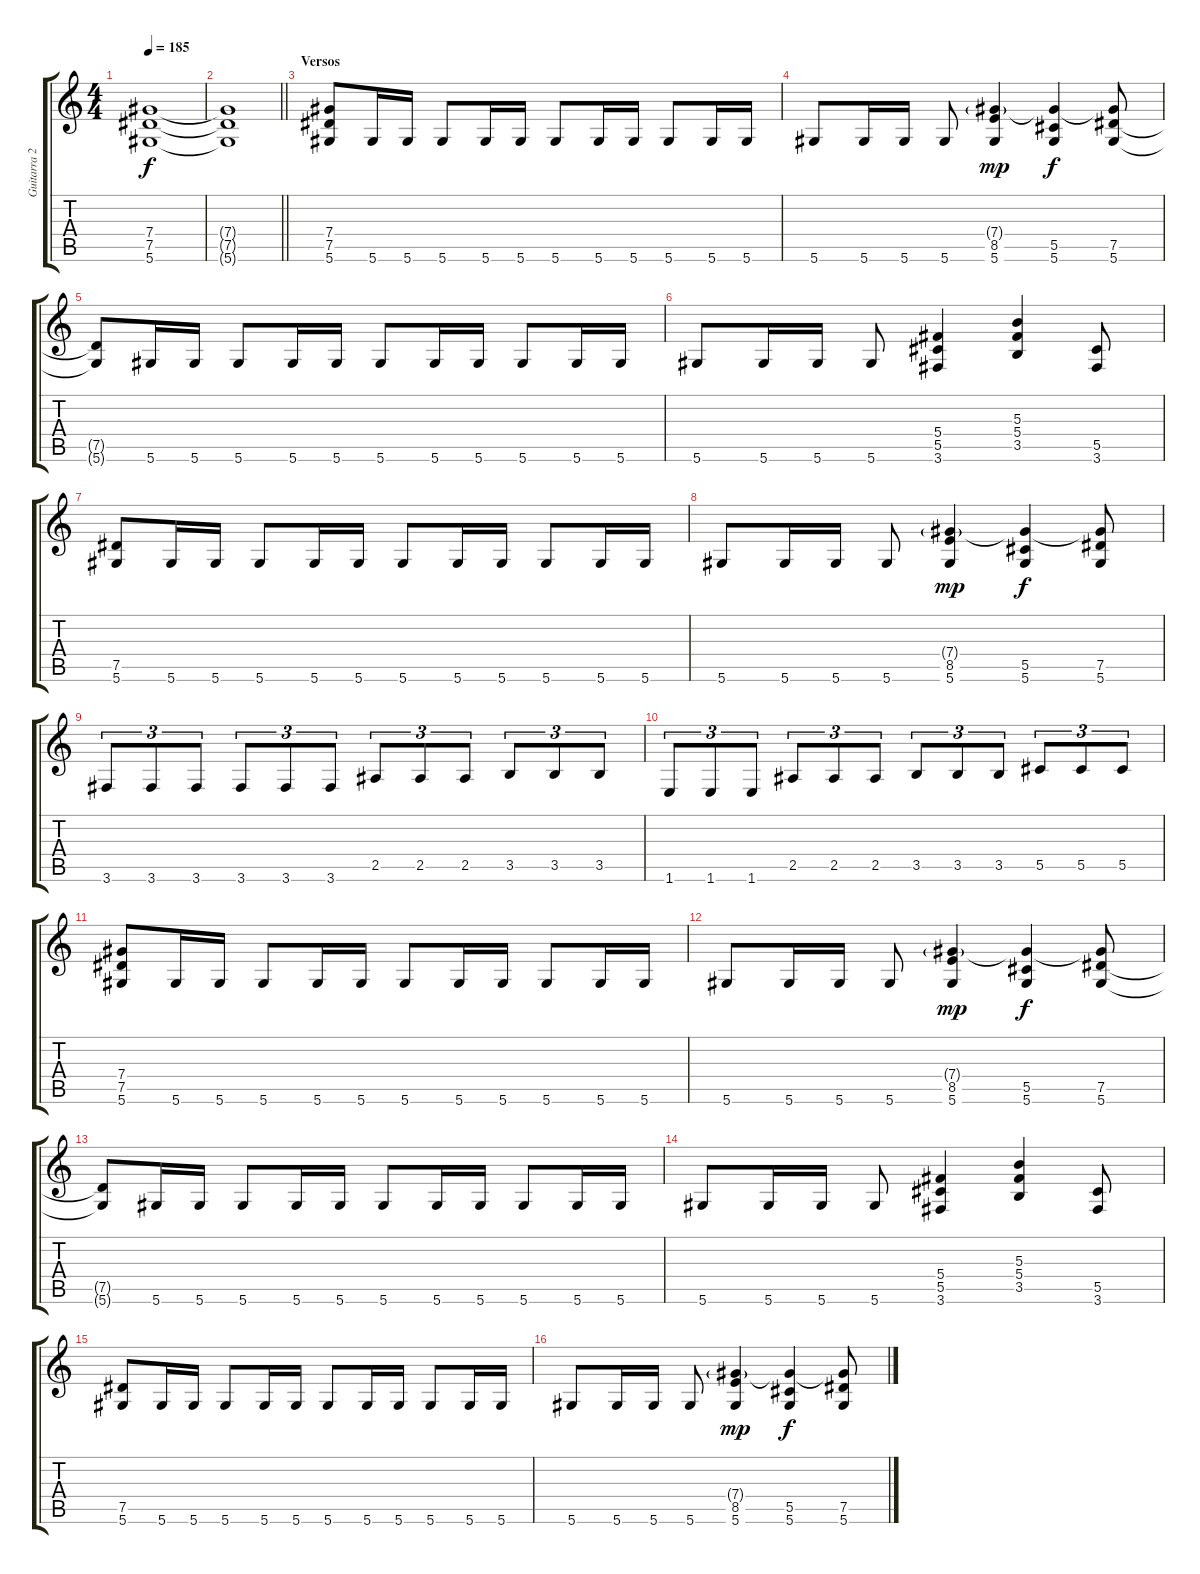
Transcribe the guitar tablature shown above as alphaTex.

\track ("Guitarra 2" "Guitarra 2") {instrument distortionguitar}
\staff {score tabs}
\tuning (Eb4 Bb3 Gb3 Db3 Ab2 Eb2) {hide}
\ts (4 4)
\tempo 185
\clef g2
\ks c
(7.4 7.5 5.6).1{dy f} |
\barLineRight lightlight
(7.4{t} 7.5{t} 5.6{t}).1 |
\section ("" "Versos")
(7.4 7.5 5.6).8 5.6.16 5.6.16 5.6.8 5.6.16 5.6.16 5.6.8 5.6.16 5.6.16 5.6.8 5.6.16 5.6.16 |
5.6.8 5.6.16 5.6.16 5.6.8 (7.4{g} 8.5 5.6).4{dy mp} (7.4{t} 5.5 5.6).4{dy f} (7.4{t} 7.5 5.6).8 |
(7.5{t} 5.6{t}).8 5.6.16 5.6.16 5.6.8 5.6.16 5.6.16 5.6.8 5.6.16 5.6.16 5.6.8 5.6.16 5.6.16 |
5.6.8 5.6.16 5.6.16 5.6.8 (5.4 5.5 3.6).4 (5.3 5.4 3.5).4 (5.5 3.6).8 |
(7.5 5.6).8 5.6.16 5.6.16 5.6.8 5.6.16 5.6.16 5.6.8 5.6.16 5.6.16 5.6.8 5.6.16 5.6.16 |
5.6.8 5.6.16 5.6.16 5.6.8 (7.4{g} 8.5 5.6).4{dy mp} (7.4{t} 5.5 5.6).4{dy f} (7.4{t} 7.5 5.6).8 |
3.6.8{tu (3 2)} 3.6.8{tu (3 2)} 3.6.8{tu (3 2)} 3.6.8{tu (3 2)} 3.6.8{tu (3 2)} 3.6.8{tu (3 2)} 2.5.8{tu (3 2)} 2.5.8{tu (3 2)} 2.5.8{tu (3 2)} 3.5.8{tu (3 2)} 3.5.8{tu (3 2)} 3.5.8{tu (3 2)} |
1.6.8{tu (3 2)} 1.6.8{tu (3 2)} 1.6.8{tu (3 2)} 2.5.8{tu (3 2)} 2.5.8{tu (3 2)} 2.5.8{tu (3 2)} 3.5.8{tu (3 2)} 3.5.8{tu (3 2)} 3.5.8{tu (3 2)} 5.5.8{tu (3 2)} 5.5.8{tu (3 2)} 5.5.8{tu (3 2)} |
(7.4 7.5 5.6).8 5.6.16 5.6.16 5.6.8 5.6.16 5.6.16 5.6.8 5.6.16 5.6.16 5.6.8 5.6.16 5.6.16 |
5.6.8 5.6.16 5.6.16 5.6.8 (7.4{g} 8.5 5.6).4{dy mp} (7.4{t} 5.5 5.6).4{dy f} (7.4{t} 7.5 5.6).8 |
(7.5{t} 5.6{t}).8 5.6.16 5.6.16 5.6.8 5.6.16 5.6.16 5.6.8 5.6.16 5.6.16 5.6.8 5.6.16 5.6.16 |
5.6.8 5.6.16 5.6.16 5.6.8 (5.4 5.5 3.6).4 (5.3 5.4 3.5).4 (5.5 3.6).8 |
(7.5 5.6).8 5.6.16 5.6.16 5.6.8 5.6.16 5.6.16 5.6.8 5.6.16 5.6.16 5.6.8 5.6.16 5.6.16 |
5.6.8 5.6.16 5.6.16 5.6.8 (7.4{g} 8.5 5.6).4{dy mp} (7.4{t} 5.5 5.6).4{dy f} (7.4{t} 7.5 5.6).8
